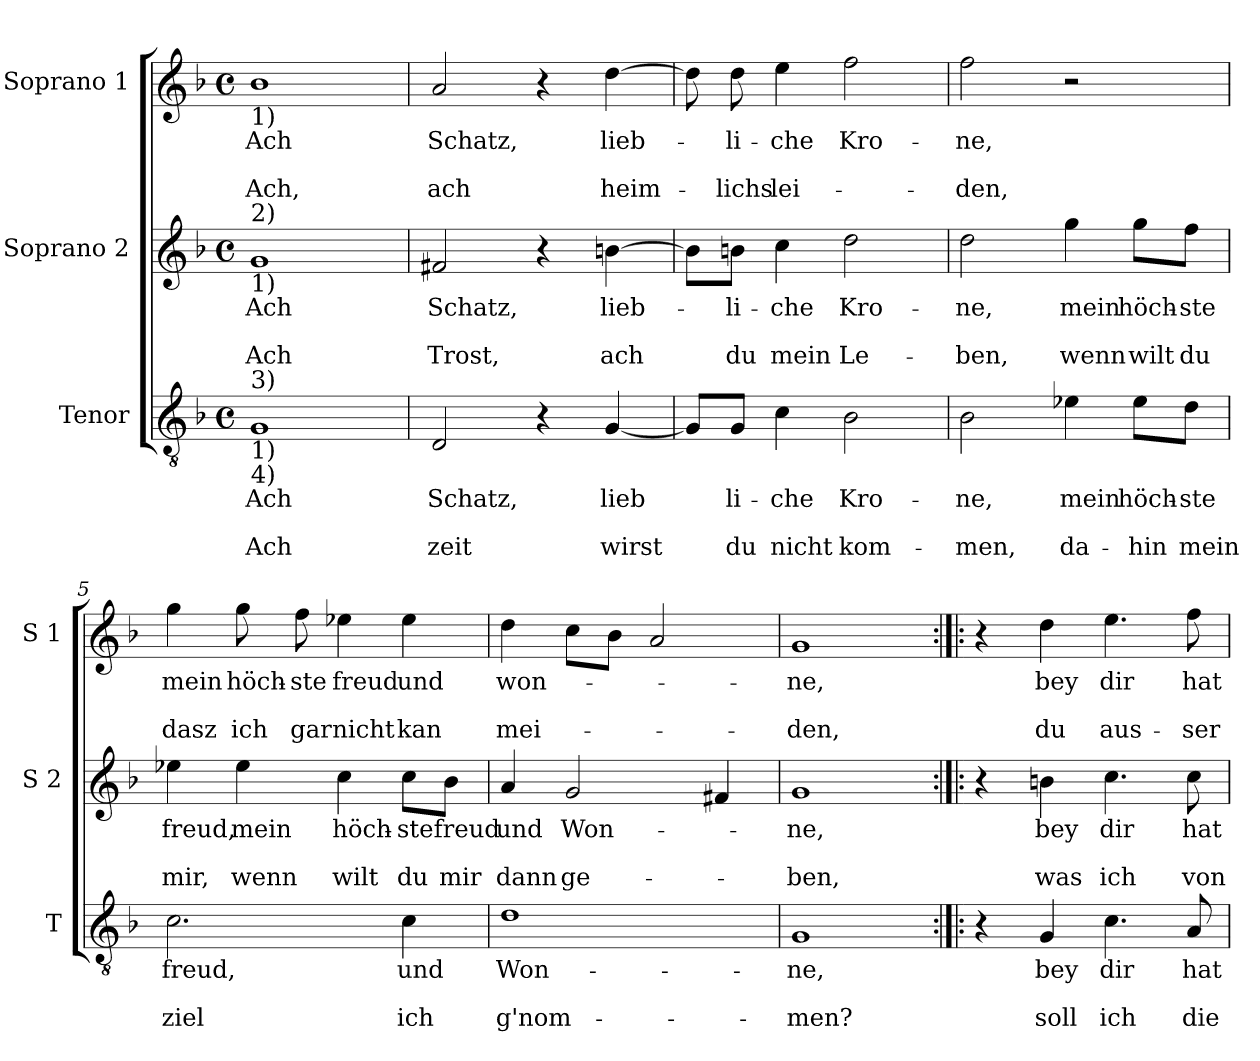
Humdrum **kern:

**kern	**text	**text	**text	**kern	**text	**text	**text	**kern	**text	**text	**text
*part3	*part3	*part3	*part3	*part2	*part2	*part2	*part2	*part1	*part1	*part1	*part1
*staff3	*staff3	*staff3	*staff3	*staff2	*staff2	*staff2	*staff2	*staff1	*staff1	*staff1	*staff1
*I"Tenor	*	*	*	*I"Soprano 2	*	*	*	*I"Soprano 1	*	*	*
*I'T	*	*	*	*I'S 2	*	*	*	*I'S 1	*	*	*
*clefGv2	*	*	*	*clefG2	*	*	*	*clefG2	*	*	*
*k[b-]	*	*	*	*k[b-]	*	*	*	*k[b-]	*	*	*
*F:	*	*	*	*F:	*	*	*	*F:	*	*	*
*M4/4	*	*	*	*M4/4	*	*	*	*M4/4	*	*	*
*met(c)	*	*	*	*met(c)	*	*	*	*met(c)	*	*	*
=1	=1	=1	=1	=1	=1	=1	=1	=1	=1	=1	=1
!	!	!	!	!	!	!	!	!LO:TX:b:t=1)	!	!	!
!	!	!	!	!LO:TX:a:t=2)	!	!	!	!	!	!	!
!	!	!	!	!LO:TX:b:t=1)	!	!	!	!	!	!	!
!LO:TX:a:t=3)	!	!	!	!	!	!	!	!	!	!	!
!LO:TX:b:t=1)	!	!	!	!	!	!	!	!	!	!	!
!LO:TX:b:t=4)	!	!	!	!	!	!	!	!	!	!	!
!	!LO:LY:b	!	!LO:LY:b	!	!LO:LY:b	!	!LO:LY:b	!	!LO:LY:b	!	!LO:LY:b
1G	Ach	.	Ach	1g	Ach	.	Ach	1b-	Ach	.	Ach,
=2	=2	=2	=2	=2	=2	=2	=2	=2	=2	=2	=2
!	!LO:LY:b	!	!LO:LY:b	!	!LO:LY:b	!	!LO:LY:b	!	!LO:LY:b	!	!LO:LY:b
2D/	Schatz,	.	zeit	2f#X/	Schatz,	.	Trost,	2a/	Schatz,	.	ach
4r	.	.	.	4r	.	.	.	4r	.	.	.
!	!LO:LY:b	!	!LO:LY:b	!	!LO:LY:b	!	!LO:LY:b	!	!LO:LY:b	!	!LO:LY:b
[4G/	lieb	.	wirst	[4bn\	lieb-	.	ach	[4dd\	lieb-	.	heim-
=3	=3	=3	=3	=3	=3	=3	=3	=3	=3	=3	=3
8G/L]	.	.	.	8b\L]	.	.	.	8dd\]	.	.	.
!	!LO:LY:b	!	!LO:LY:b	!	!LO:LY:b	!	!LO:LY:b	!	!LO:LY:b	!	!LO:LY:b
8G/J	li-	.	du	8bn\J	-li-	.	du	8dd\	-li-	.	-lichs
!	!LO:LY:b	!	!LO:LY:b	!	!LO:LY:b	!	!LO:LY:b	!	!LO:LY:b	!	!LO:LY:b
4c\	-che	.	nicht	4cc\	-che	.	mein	4ee\	-che	.	lei-
!	!LO:LY:b	!	!LO:LY:b	!	!LO:LY:b	!	!LO:LY:b	!	!LO:LY:b	!	!
2B-\	Kro-	.	kom-	2dd\	Kro-	.	Le-	2ff\	Kro-	.	.
!!LO:LB:g=z
=4	=4	=4	=4	=4	=4	=4	=4	=4	=4	=4	=4
!	!LO:LY:b	!	!LO:LY:b	!	!LO:LY:b	!	!LO:LY:b	!	!LO:LY:b	!	!LO:LY:b
2B-\	-ne,	.	-men,	2dd\	-ne,	.	-ben,	2ff\	-ne,	.	-den,
!	!LO:LY:b	!	!LO:LY:b	!	!LO:LY:b	!	!LO:LY:b	!	!	!	!
4e-X\	mein	.	da-	4gg\	mein	.	wenn	2r	.	.	.
!	!LO:LY:b	!	!LO:LY:b	!	!LO:LY:b	!	!LO:LY:b	!	!	!	!
8e-\L	höch-	.	-hin	8gg\L	höch-	.	wilt	.	.	.	.
!	!LO:LY:b	!	!LO:LY:b	!	!LO:LY:b	!	!LO:LY:b	!	!	!	!
8d\J	-ste	.	mein	8ff\J	-ste	.	du	.	.	.	.
=5	=5	=5	=5	=5	=5	=5	=5	=5	=5	=5	=5
!	!LO:LY:b	!	!LO:LY:b	!	!LO:LY:b	!	!LO:LY:b	!	!LO:LY:b	!	!LO:LY:b
2.c\	freud,	.	ziel	4ee-X\	freud,	.	mir,	4gg\	mein	.	dasz
!	!	!	!	!	!LO:LY:b	!	!LO:LY:b	!	!LO:LY:b	!	!LO:LY:b
.	.	.	.	4ee-\	mein	.	wenn	8gg\	höch-	.	ich
!	!	!	!	!	!	!	!	!	!LO:LY:b	!	!LO:LY:b
.	.	.	.	.	.	.	.	8ff\	-ste	.	gar
!	!	!	!	!	!LO:LY:b	!	!LO:LY:b	!	!LO:LY:b	!	!LO:LY:b
.	.	.	.	4cc\	höch-	.	wilt	4ee-X\	freud	.	nicht
!	!LO:LY:b	!	!LO:LY:b	!	!LO:LY:b	!	!LO:LY:b	!	!LO:LY:b	!	!LO:LY:b
4c\	und	.	ich	8cc\L	-ste	.	du	4ee-\	und	.	kan
!	!	!	!	!	!LO:LY:b	!	!LO:LY:b	!	!	!	!
.	.	.	.	8b-\J	freud	.	mir	.	.	.	.
=6	=6	=6	=6	=6	=6	=6	=6	=6	=6	=6	=6
!	!LO:LY:b	!	!LO:LY:b	!	!LO:LY:b	!	!LO:LY:b	!	!LO:LY:b	!	!LO:LY:b
1d	Won-	.	g'nom-	4a/	und	.	dann	4dd\	won-	.	mei-
!	!	!	!	!	!LO:LY:b	!	!LO:LY:b	!	!	!	!
.	.	.	.	2g/	Won-	.	ge-	8cc\L	.	.	.
.	.	.	.	.	.	.	.	8b-\J	.	.	.
.	.	.	.	.	.	.	.	2a/	.	.	.
.	.	.	.	4f#X/	.	.	.	.	.	.	.
=7	=7	=7	=7	=7	=7	=7	=7	=7	=7	=7	=7
!	!LO:LY:b	!	!LO:LY:b	!	!LO:LY:b	!	!LO:LY:b	!	!LO:LY:b	!	!LO:LY:b
1G	-ne,	.	-men?	1g	-ne,	.	-ben,	1g	-ne,	.	-den,
!!LO:PB:g=z
=8:|!|:	=8:|!|:	=8:|!|:	=8:|!|:	=8:|!|:	=8:|!|:	=8:|!|:	=8:|!|:	=8:|!|:	=8:|!|:	=8:|!|:	=8:|!|:
4r	.	.	.	4r	.	.	.	4r	.	.	.
!	!LO:LY:b	!	!LO:LY:b	!	!LO:LY:b	!	!LO:LY:b	!	!LO:LY:b	!	!LO:LY:b
4G/	bey	.	soll	4bn\	bey	.	was	4dd\	bey	.	du
!	!LO:LY:b	!	!LO:LY:b	!	!LO:LY:b	!	!LO:LY:b	!	!LO:LY:b	!	!LO:LY:b
4.c\	dir	.	ich	4.cc\	dir	.	ich	4.ee\	dir	.	aus-
!	!LO:LY:b	!	!LO:LY:b	!	!LO:LY:b	!	!LO:LY:b	!	!LO:LY:b	!	!LO:LY:b
8A/	hat	.	die	8cc\	hat	.	von	8ff\	hat	.	-ser-
=	=	=	=	=	=	=	=	=	=	=	=
*-	*-	*-	*-	*-	*-	*-	*-	*-	*-	*-	*-
